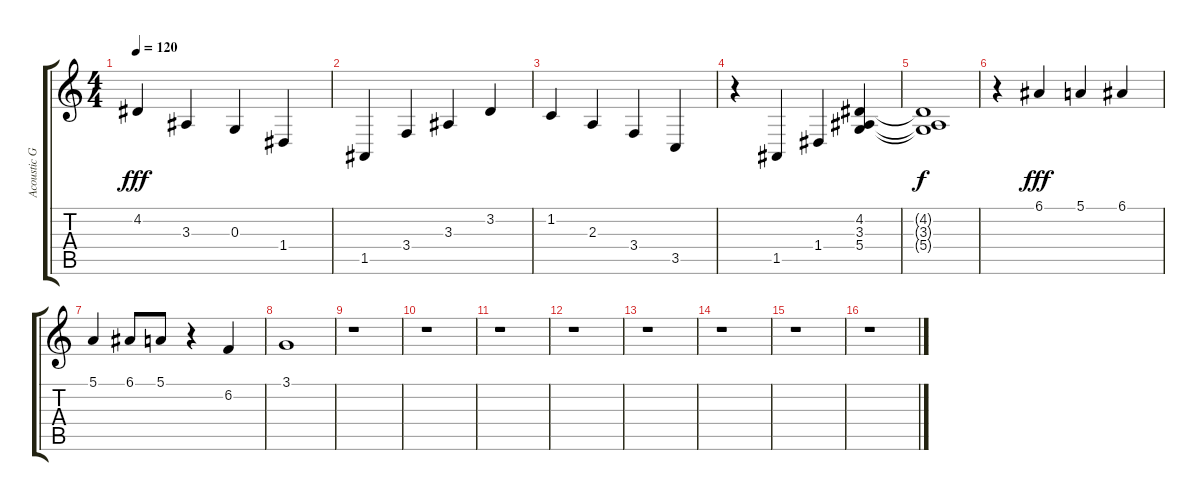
\track ("Acoustic Grand Piano" "Acoustic G") {instrument acousticgrandpiano}
\staff {score tabs}
\tuning (E4 B3 G3 D3 A2 E2) {hide}
\ts (4 4)
\tempo 120
\clef g2
\ks c
4.2.4{dy fff} 3.3.4 0.3.4 1.4.4 |
1.5.4 3.4.4 3.3.4 3.2.4 |
1.2.4 2.3.4 3.4.4 3.5.4 |
r.4 1.5.4 1.4.4 (4.2 3.3 5.4).4 |
(4.2{t} 3.3{t} 5.4{t}).1{dy f} |
r.4 6.1.4{dy fff} 5.1.4 6.1.4 |
5.1.4 6.1.8 5.1.8 r.4 6.2.4 |
3.1.1 |
r.1 |
r.1 |
r.1 |
r.1 |
r.1 |
r.1 |
r.1 |
r.1
